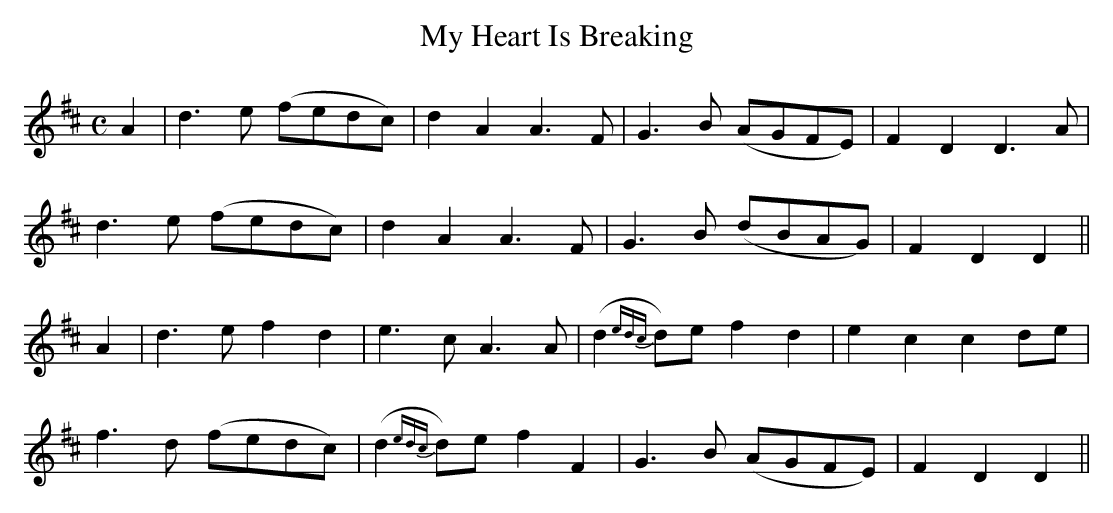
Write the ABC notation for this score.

X:1
T: My Heart Is Breaking
M:C
L:1/8
K:D
A2 | d3 e (fedc) | d2 A2 A3 F | G3 B (AGFE) | F2 D2 D3 A |
d3 e (fedc) | d2 A2 A3 F | G3 B (dBAG) | F2 D2 D2 ||
A2 | d3 e f2 d2 | e3 c A3 A | (d2 {edc}d)e f2 d2 | e2 c2 c2 de |
f3 d (fedc) | (d2 {edc}d)e f2 F2 | G3 B (AGFE) | F2 D2 D2 ||
